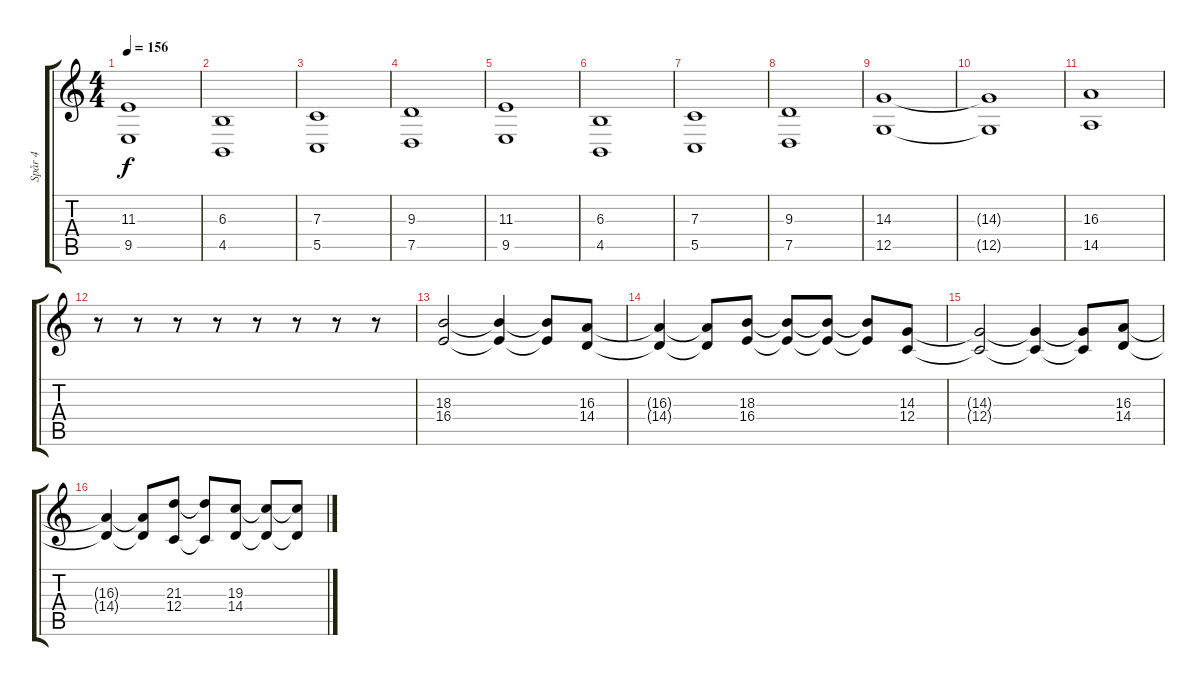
\track ("Spår 4" "Spår 4") {instrument stringensemble1}
\staff {score tabs}
\tuning (D4 A3 F3 C3 G2 C2) {hide}
\ts (4 4)
\tempo 156
\clef g2
\ks c
(11.3 9.5).1{dy f} |
(6.3 4.5).1 |
(7.3 5.5).1 |
(9.3 7.5).1 |
(11.3 9.5).1 |
(6.3 4.5).1 |
(7.3 5.5).1 |
(9.3 7.5).1 |
(14.3 12.5).1 |
(14.3{t} 12.5{t}).1 |
(16.3 14.5).1 |
r.8 r.8 r.8 r.8 r.8 r.8 r.8 r.8 |
(18.3 16.4).2 (18.3{t} 16.4{t}).4 (18.3{t} 16.4{t}).8 (16.3 14.4).8 |
(16.3{t} 14.4{t}).4 (16.3{t} 14.4{t}).8 (18.3 16.4).8 (18.3{t} 16.4{t}).8 (18.3{t} 16.4{t}).8 (18.3{t} 16.4{t}).8 (14.3 12.4).8 |
(14.3{t} 12.4{t}).2 (14.3{t} 12.4{t}).4 (14.3{t} 12.4{t}).8 (16.3 14.4).8 |
(16.3{t} 14.4{t}).4 (16.3{t} 14.4{t}).8 (21.3 12.4).8 (21.3{t} 12.4{t}).8 (19.3 14.4).8 (19.3{t} 14.4{t}).8 (19.3{t} 14.4{t}).8
